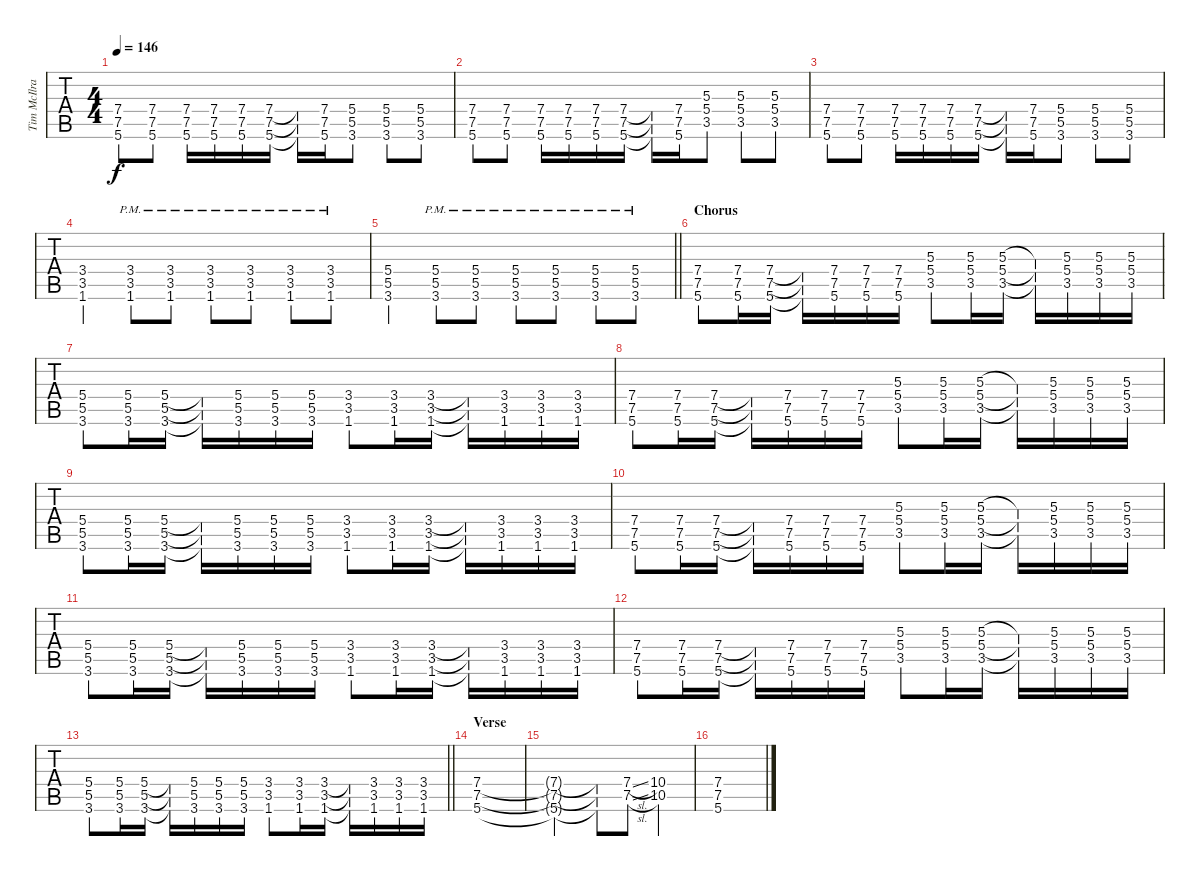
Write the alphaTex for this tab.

\track ("Tim McIlrath - Guitar One" "Tim McIlra") {instrument distortionguitar}
\staff {tabs}
\tuning (Eb4 Bb3 Gb3 Db3 Ab2 Eb2) {hide}
\ts (4 4)
\tempo 146
\clef g2
\ks c
(7.4 7.5 5.6).8{dy f} (7.4 7.5 5.6).8 (7.4 7.5 5.6).16 (7.4 7.5 5.6).16 (7.4 7.5 5.6).16 (7.4 7.5 5.6).16 (7.4{t} 7.5{t} 5.6{t}).16 (7.4 7.5 5.6).16 (5.4 5.5 3.6).8 (5.4 5.5 3.6).8 (5.4 5.5 3.6).8 |
(7.4 7.5 5.6).8 (7.4 7.5 5.6).8 (7.4 7.5 5.6).16 (7.4 7.5 5.6).16 (7.4 7.5 5.6).16 (7.4 7.5 5.6).16 (7.4{t} 7.5{t} 5.6{t}).16 (7.4 7.5 5.6).16 (5.3 5.4 3.5).8 (5.3 5.4 3.5).8 (5.3 5.4 3.5).8 |
(7.4 7.5 5.6).8 (7.4 7.5 5.6).8 (7.4 7.5 5.6).16 (7.4 7.5 5.6).16 (7.4 7.5 5.6).16 (7.4 7.5 5.6).16 (7.4{t} 7.5{t} 5.6{t}).16 (7.4 7.5 5.6).16 (5.4 5.5 3.6).8 (5.4 5.5 3.6).8 (5.4 5.5 3.6).8 |
(3.4 3.5 1.6).4 (3.4{pm} 3.5{pm} 1.6{pm}).8 (3.4{pm} 3.5{pm} 1.6{pm}).8 (3.4{pm} 3.5{pm} 1.6{pm}).8 (3.4{pm} 3.5{pm} 1.6{pm}).8 (3.4{pm} 3.5{pm} 1.6{pm}).8 (3.4{pm} 3.5{pm} 1.6{pm}).8 |
\barLineRight lightlight
(5.4 5.5 3.6).4 (5.4{pm} 5.5{pm} 3.6{pm}).8 (5.4{pm} 5.5{pm} 3.6{pm}).8 (5.4{pm} 5.5{pm} 3.6{pm}).8 (5.4{pm} 5.5{pm} 3.6{pm}).8 (5.4{pm} 5.5{pm} 3.6{pm}).8 (5.4{pm} 5.5{pm} 3.6{pm}).8 |
\section ("" "Chorus")
(7.4 7.5 5.6).8 (7.4 7.5 5.6).16 (7.4 7.5 5.6).16 (7.4{t} 7.5{t} 5.6{t}).16 (7.4 7.5 5.6).16 (7.4 7.5 5.6).16 (7.4 7.5 5.6).16 (5.3 5.4 3.5).8 (5.3 5.4 3.5).16 (5.3 5.4 3.5).16 (5.3{t} 5.4{t} 3.5{t}).16 (5.3 5.4 3.5).16 (5.3 5.4 3.5).16 (5.3 5.4 3.5).16 |
(5.4 5.5 3.6).8 (5.4 5.5 3.6).16 (5.4 5.5 3.6).16 (5.4{t} 5.5{t} 3.6{t}).16 (5.4 5.5 3.6).16 (5.4 5.5 3.6).16 (5.4 5.5 3.6).16 (3.4 3.5 1.6).8 (3.4 3.5 1.6).16 (3.4 3.5 1.6).16 (3.4{t} 3.5{t} 1.6{t}).16 (3.4 3.5 1.6).16 (3.4 3.5 1.6).16 (3.4 3.5 1.6).16 |
(7.4 7.5 5.6).8 (7.4 7.5 5.6).16 (7.4 7.5 5.6).16 (7.4{t} 7.5{t} 5.6{t}).16 (7.4 7.5 5.6).16 (7.4 7.5 5.6).16 (7.4 7.5 5.6).16 (5.3 5.4 3.5).8 (5.3 5.4 3.5).16 (5.3 5.4 3.5).16 (5.3{t} 5.4{t} 3.5{t}).16 (5.3 5.4 3.5).16 (5.3 5.4 3.5).16 (5.3 5.4 3.5).16 |
(5.4 5.5 3.6).8 (5.4 5.5 3.6).16 (5.4 5.5 3.6).16 (5.4{t} 5.5{t} 3.6{t}).16 (5.4 5.5 3.6).16 (5.4 5.5 3.6).16 (5.4 5.5 3.6).16 (3.4 3.5 1.6).8 (3.4 3.5 1.6).16 (3.4 3.5 1.6).16 (3.4{t} 3.5{t} 1.6{t}).16 (3.4 3.5 1.6).16 (3.4 3.5 1.6).16 (3.4 3.5 1.6).16 |
(7.4 7.5 5.6).8 (7.4 7.5 5.6).16 (7.4 7.5 5.6).16 (7.4{t} 7.5{t} 5.6{t}).16 (7.4 7.5 5.6).16 (7.4 7.5 5.6).16 (7.4 7.5 5.6).16 (5.3 5.4 3.5).8 (5.3 5.4 3.5).16 (5.3 5.4 3.5).16 (5.3{t} 5.4{t} 3.5{t}).16 (5.3 5.4 3.5).16 (5.3 5.4 3.5).16 (5.3 5.4 3.5).16 |
(5.4 5.5 3.6).8 (5.4 5.5 3.6).16 (5.4 5.5 3.6).16 (5.4{t} 5.5{t} 3.6{t}).16 (5.4 5.5 3.6).16 (5.4 5.5 3.6).16 (5.4 5.5 3.6).16 (3.4 3.5 1.6).8 (3.4 3.5 1.6).16 (3.4 3.5 1.6).16 (3.4{t} 3.5{t} 1.6{t}).16 (3.4 3.5 1.6).16 (3.4 3.5 1.6).16 (3.4 3.5 1.6).16 |
(7.4 7.5 5.6).8 (7.4 7.5 5.6).16 (7.4 7.5 5.6).16 (7.4{t} 7.5{t} 5.6{t}).16 (7.4 7.5 5.6).16 (7.4 7.5 5.6).16 (7.4 7.5 5.6).16 (5.3 5.4 3.5).8 (5.3 5.4 3.5).16 (5.3 5.4 3.5).16 (5.3{t} 5.4{t} 3.5{t}).16 (5.3 5.4 3.5).16 (5.3 5.4 3.5).16 (5.3 5.4 3.5).16 |
\barLineRight lightlight
(5.4 5.5 3.6).8 (5.4 5.5 3.6).16 (5.4 5.5 3.6).16 (5.4{t} 5.5{t} 3.6{t}).16 (5.4 5.5 3.6).16 (5.4 5.5 3.6).16 (5.4 5.5 3.6).16 (3.4 3.5 1.6).8 (3.4 3.5 1.6).16 (3.4 3.5 1.6).16 (3.4{t} 3.5{t} 1.6{t}).16 (3.4 3.5 1.6).16 (3.4 3.5 1.6).16 (3.4 3.5 1.6).16 |
\section ("" "Verse")
(7.4 7.5 5.6).1{volume 13 instrument distortionguitar} |
(7.4{t} 7.5{t} 5.6{t}).2 (7.4{t} 7.5{t} 5.6{t}).8 (7.4{sl} 7.5{sl}).8 (10.4 10.5).4 |
(7.4 7.5 5.6).1
